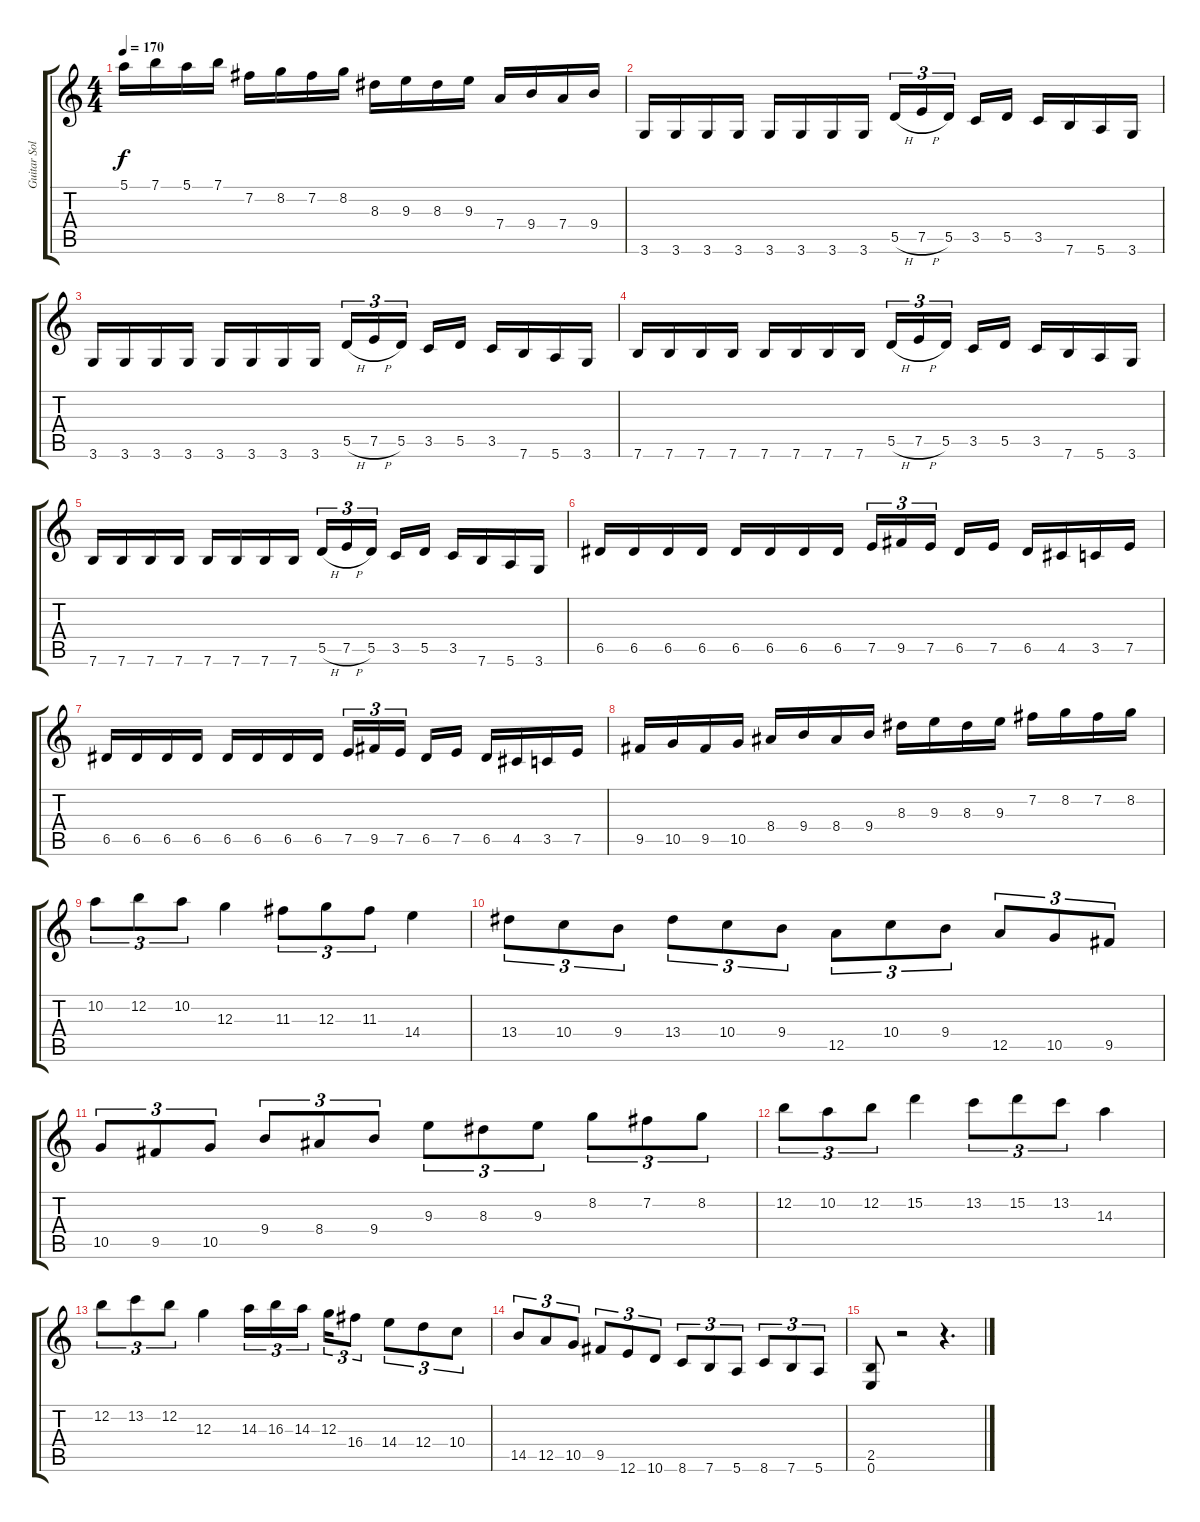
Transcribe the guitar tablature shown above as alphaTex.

\track ("Guitar Solo 2" "Guitar Sol") {instrument overdrivenguitar}
\staff {score tabs}
\tuning (E4 B3 G3 D3 A2 E2) {hide}
\ts (4 4)
\tempo 170
\clef g2
\ks c
5.1.16{dy f} 7.1.16 5.1.16 7.1.16 7.2.16 8.2.16 7.2.16 8.2.16 8.3.16 9.3.16 8.3.16 9.3.16 7.4.16 9.4.16 7.4.16 9.4.16 |
3.6.16 3.6.16 3.6.16 3.6.16 3.6.16 3.6.16 3.6.16 3.6.16 5.5{h}.16{tu (3 2)} 7.5{h}.16{tu (3 2)} 5.5.16{tu (3 2)} 3.5.16 5.5.16 3.5.16 7.6.16 5.6.16 3.6.16 |
3.6.16 3.6.16 3.6.16 3.6.16 3.6.16 3.6.16 3.6.16 3.6.16 5.5{h}.16{tu (3 2)} 7.5{h}.16{tu (3 2)} 5.5.16{tu (3 2)} 3.5.16 5.5.16 3.5.16 7.6.16 5.6.16 3.6.16 |
7.6.16 7.6.16 7.6.16 7.6.16 7.6.16 7.6.16 7.6.16 7.6.16 5.5{h}.16{tu (3 2)} 7.5{h}.16{tu (3 2)} 5.5.16{tu (3 2)} 3.5.16 5.5.16 3.5.16 7.6.16 5.6.16 3.6.16 |
7.6.16 7.6.16 7.6.16 7.6.16 7.6.16 7.6.16 7.6.16 7.6.16 5.5{h}.16{tu (3 2)} 7.5{h}.16{tu (3 2)} 5.5.16{tu (3 2)} 3.5.16 5.5.16 3.5.16 7.6.16 5.6.16 3.6.16 |
6.5.16 6.5.16 6.5.16 6.5.16 6.5.16 6.5.16 6.5.16 6.5.16 7.5.16{tu (3 2)} 9.5.16{tu (3 2)} 7.5.16{tu (3 2)} 6.5.16 7.5.16 6.5.16 4.5.16 3.5.16 7.5.16 |
6.5.16 6.5.16 6.5.16 6.5.16 6.5.16 6.5.16 6.5.16 6.5.16 7.5.16{tu (3 2)} 9.5.16{tu (3 2)} 7.5.16{tu (3 2)} 6.5.16 7.5.16 6.5.16 4.5.16 3.5.16 7.5.16 |
9.5.16 10.5.16 9.5.16 10.5.16 8.4.16 9.4.16 8.4.16 9.4.16 8.3.16 9.3.16 8.3.16 9.3.16 7.2.16 8.2.16 7.2.16 8.2.16 |
10.2.8{tu (3 2)} 12.2.8{tu (3 2)} 10.2.8{tu (3 2)} 12.3.4 11.3.8{tu (3 2)} 12.3.8{tu (3 2)} 11.3.8{tu (3 2)} 14.4.4 |
13.4.8{tu (3 2)} 10.4.8{tu (3 2)} 9.4.8{tu (3 2)} 13.4.8{tu (3 2)} 10.4.8{tu (3 2)} 9.4.8{tu (3 2)} 12.5.8{tu (3 2)} 10.4.8{tu (3 2)} 9.4.8{tu (3 2)} 12.5.8{tu (3 2)} 10.5.8{tu (3 2)} 9.5.8{tu (3 2)} |
10.5.8{tu (3 2)} 9.5.8{tu (3 2)} 10.5.8{tu (3 2)} 9.4.8{tu (3 2)} 8.4.8{tu (3 2)} 9.4.8{tu (3 2)} 9.3.8{tu (3 2)} 8.3.8{tu (3 2)} 9.3.8{tu (3 2)} 8.2.8{tu (3 2)} 7.2.8{tu (3 2)} 8.2.8{tu (3 2)} |
12.2.8{tu (3 2)} 10.2.8{tu (3 2)} 12.2.8{tu (3 2)} 15.2.4 13.2.8{tu (3 2)} 15.2.8{tu (3 2)} 13.2.8{tu (3 2)} 14.3.4 |
12.2.8{tu (3 2)} 13.2.8{tu (3 2)} 12.2.8{tu (3 2)} 12.3.4 14.3.16{tu (3 2)} 16.3.16{tu (3 2)} 14.3.16{tu (3 2)} 12.3.16{tu (3 2)} 16.4.8{tu (3 2)} 14.4.8{tu (3 2)} 12.4.8{tu (3 2)} 10.4.8{tu (3 2)} |
14.5.8{tu (3 2)} 12.5.8{tu (3 2)} 10.5.8{tu (3 2)} 9.5.8{tu (3 2)} 12.6.8{tu (3 2)} 10.6.8{tu (3 2)} 8.6.8{tu (3 2)} 7.6.8{tu (3 2)} 5.6.8{tu (3 2)} 8.6.8{tu (3 2)} 7.6.8{tu (3 2)} 5.6.8{tu (3 2)} |
(2.5 0.6).8 r.2 r.4{d}
